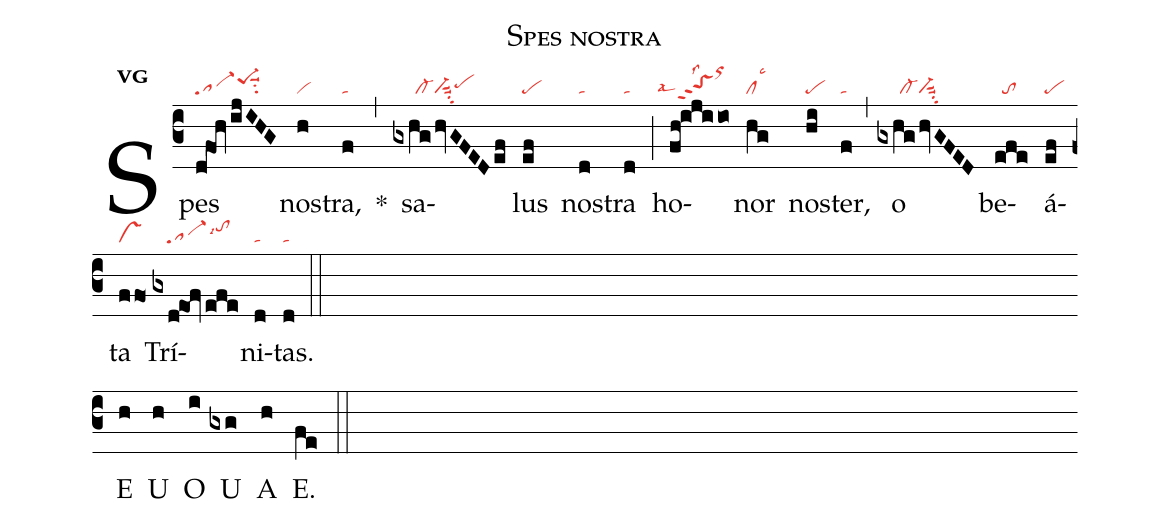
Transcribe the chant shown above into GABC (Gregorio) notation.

name:Spes nostra;
office-part:an;
mode:5g;
nabc-lines:1;
%%
initial-style: 1;
name:Spes nostra;
mode: 5;
office-part: Antiphona;
annotation: Ant.;
annotation: v g;
nabc-lines:1;
%%
(c3) Spes(d@foh/ijIHG|sa-pe-1hisuu1su2) nos(h|vi)tra,(f|ta) <sp>*</sp>(,) sa(gxhg/hvGFEDef|//////cl-vi-suu2su2pehh)lus(ef|pe) nos(d|ta)tra(d|ta) (;) ho(fh!ijiio|```toShhppt2lsal4lss2orhm)nor(hg|cllsc3) nos(hi|pe)ter,(f|ta) (,) o(gxhg/hvGFED|//////cl-vi-suu2su2) be(efe|//to)á(ef|pe)ta(ffo|vs) Trí(gxd@eof/efe|////sa-tohjlsi7)ni(d|ta)tas.(d|ta) (::Z)
<eu>E(h) U(h) O(i) U(gxg) A(h) E.(fe) </eu>(::)
